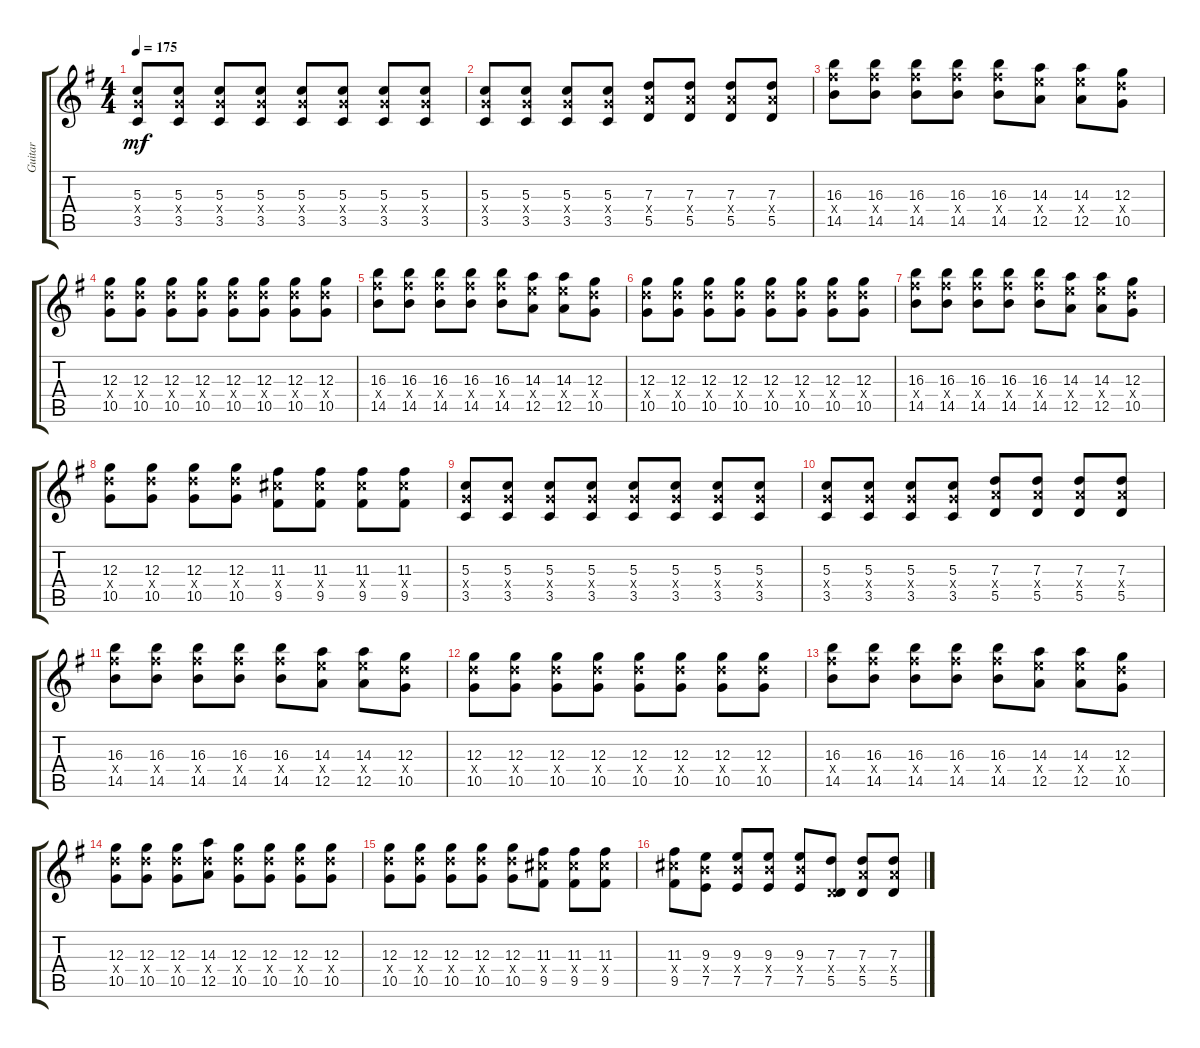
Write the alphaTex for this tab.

\track ("Guitar" "Guitar") {instrument electricguitarjazz}
\staff {score tabs}
\tuning (E4 B3 G3 D3 A2 D2) {hide}
\ts (4 4)
\tempo 175
\clef g2
\ks g
(5.3 5.4{x} 3.5).8{dy mf} (5.3 5.4{x} 3.5).8 (5.3 5.4{x} 3.5).8 (5.3 5.4{x} 3.5).8 (5.3 5.4{x} 3.5).8 (5.3 5.4{x} 3.5).8 (5.3 5.4{x} 3.5).8 (5.3 5.4{x} 3.5).8 |
(5.3 5.4{x} 3.5).8 (5.3 5.4{x} 3.5).8 (5.3 5.4{x} 3.5).8 (5.3 5.4{x} 3.5).8 (7.3 7.4{x} 5.5).8 (7.3 7.4{x} 5.5).8 (7.3 7.4{x} 5.5).8 (7.3 7.4{x} 5.5).8 |
(16.3 16.4{x} 14.5).8 (16.3 16.4{x} 14.5).8 (16.3 16.4{x} 14.5).8 (16.3 16.4{x} 14.5).8 (16.3 16.4{x} 14.5).8 (14.3 14.4{x} 12.5).8 (14.3 14.4{x} 12.5).8 (12.3 12.4{x} 10.5).8 |
(12.3 12.4{x} 10.5).8 (12.3 12.4{x} 10.5).8 (12.3 12.4{x} 10.5).8 (12.3 12.4{x} 10.5).8 (12.3 12.4{x} 10.5).8 (12.3 12.4{x} 10.5).8 (12.3 12.4{x} 10.5).8 (12.3 12.4{x} 10.5).8 |
(16.3 16.4{x} 14.5).8 (16.3 16.4{x} 14.5).8 (16.3 16.4{x} 14.5).8 (16.3 16.4{x} 14.5).8 (16.3 16.4{x} 14.5).8 (14.3 14.4{x} 12.5).8 (14.3 14.4{x} 12.5).8 (12.3 12.4{x} 10.5).8 |
(12.3 12.4{x} 10.5).8 (12.3 12.4{x} 10.5).8 (12.3 12.4{x} 10.5).8 (12.3 12.4{x} 10.5).8 (12.3 12.4{x} 10.5).8 (12.3 12.4{x} 10.5).8 (12.3 12.4{x} 10.5).8 (12.3 12.4{x} 10.5).8 |
(16.3 16.4{x} 14.5).8 (16.3 16.4{x} 14.5).8 (16.3 16.4{x} 14.5).8 (16.3 16.4{x} 14.5).8 (16.3 16.4{x} 14.5).8 (14.3 14.4{x} 12.5).8 (14.3 14.4{x} 12.5).8 (12.3 12.4{x} 10.5).8 |
(12.3 12.4{x} 10.5).8 (12.3 12.4{x} 10.5).8 (12.3 12.4{x} 10.5).8 (12.3 12.4{x} 10.5).8 (11.3 11.4{x} 9.5).8 (11.3 11.4{x} 9.5).8 (11.3 11.4{x} 9.5).8 (11.3 11.4{x} 9.5).8 |
(5.3 5.4{x} 3.5).8 (5.3 5.4{x} 3.5).8 (5.3 5.4{x} 3.5).8 (5.3 5.4{x} 3.5).8 (5.3 5.4{x} 3.5).8 (5.3 5.4{x} 3.5).8 (5.3 5.4{x} 3.5).8 (5.3 5.4{x} 3.5).8 |
(5.3 5.4{x} 3.5).8 (5.3 5.4{x} 3.5).8 (5.3 5.4{x} 3.5).8 (5.3 5.4{x} 3.5).8 (7.3 7.4{x} 5.5).8 (7.3 7.4{x} 5.5).8 (7.3 7.4{x} 5.5).8 (7.3 7.4{x} 5.5).8 |
(16.3 16.4{x} 14.5).8 (16.3 16.4{x} 14.5).8 (16.3 16.4{x} 14.5).8 (16.3 16.4{x} 14.5).8 (16.3 16.4{x} 14.5).8 (14.3 14.4{x} 12.5).8 (14.3 14.4{x} 12.5).8 (12.3 12.4{x} 10.5).8 |
(12.3 12.4{x} 10.5).8 (12.3 12.4{x} 10.5).8 (12.3 12.4{x} 10.5).8 (12.3 12.4{x} 10.5).8 (12.3 12.4{x} 10.5).8 (12.3 12.4{x} 10.5).8 (12.3 12.4{x} 10.5).8 (12.3 12.4{x} 10.5).8 |
(16.3 16.4{x} 14.5).8 (16.3 16.4{x} 14.5).8 (16.3 16.4{x} 14.5).8 (16.3 16.4{x} 14.5).8 (16.3 16.4{x} 14.5).8 (14.3 14.4{x} 12.5).8 (14.3 14.4{x} 12.5).8 (12.3 12.4{x} 10.5).8 |
(12.3 12.4{x} 10.5).8 (12.3 12.4{x} 10.5).8 (12.3 12.4{x} 10.5).8 (14.3 12.4{x} 12.5).8 (12.3 12.4{x} 10.5).8 (12.3 12.4{x} 10.5).8 (12.3 12.4{x} 10.5).8 (12.3 12.4{x} 10.5).8 |
(12.3 12.4{x} 10.5).8 (12.3 12.4{x} 10.5).8 (12.3 12.4{x} 10.5).8 (12.3 12.4{x} 10.5).8 (12.3 12.4{x} 10.5).8 (11.3 11.4{x} 9.5).8 (11.3 11.4{x} 9.5).8 (11.3 11.4{x} 9.5).8 |
(11.3 11.4{x} 9.5).8 (9.3 9.4{x} 7.5).8 (9.3 9.4{x} 7.5).8 (9.3 9.4{x} 7.5).8 (9.3 9.4{x} 7.5).8 (7.3 0.4{x} 5.5).8 (7.3 7.4{x} 5.5).8 (7.3 7.4{x} 5.5).8
